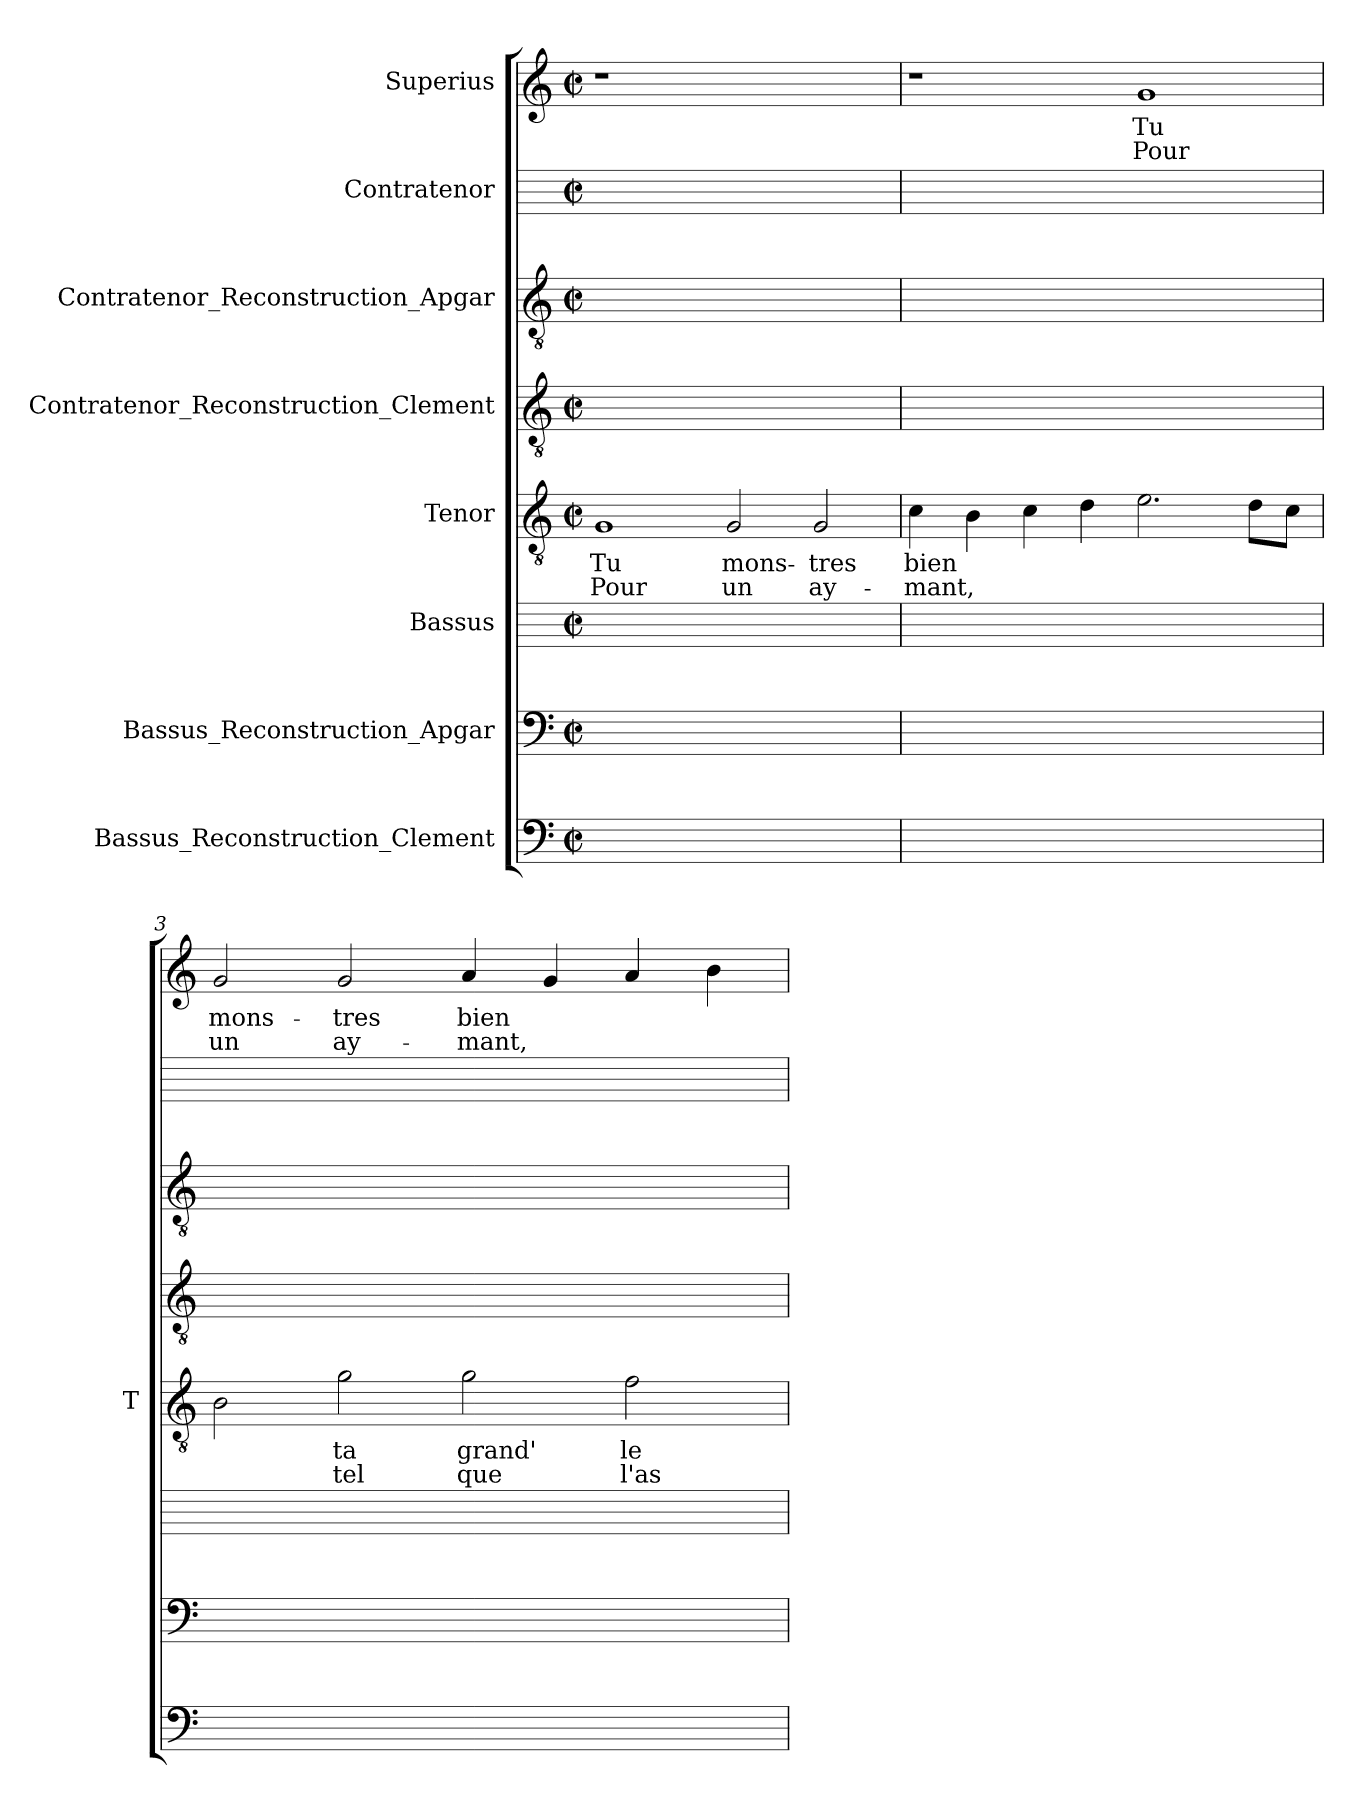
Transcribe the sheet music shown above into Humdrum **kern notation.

**kern	**kern	**kern	**kern	**text	**text	**kern	**kern	**kern	**kern	**text	**text
*part8	*part7	*part6	*part5	*part5	*part5	*part4	*part3	*part2	*part1	*part1	*part1
*staff8	*staff7	*staff6	*staff5	*staff5	*staff5	*staff4	*staff3	*staff2	*staff1	*staff1	*staff1
*I"Bassus_Reconstruction_Clement	*I"Bassus_Reconstruction_Apgar	*I"Bassus	*I"Tenor	*	*	*I"Contratenor_Reconstruction_Clement	*I"Contratenor_Reconstruction_Apgar	*I"Contratenor	*I"Superius	*	*
*	*	*	*I'T	*	*	*	*	*	*	*	*
*clefF4	*clefF4	*	*clefGv2	*	*	*clefGv2	*clefGv2	*	*clefG2	*	*
*k[]	*k[]	*	*k[]	*	*	*k[]	*k[]	*	*k[]	*	*
*C:	*C:	*	*C:	*	*	*C:	*C:	*	*C:	*	*
*M2/2	*M2/2	*M2/2	*M2/2	*	*	*M2/2	*M2/2	*M2/2	*M2/2	*	*
*met(c|)	*met(c|)	*met(c|)	*met(c|)	*	*	*met(c|)	*met(c|)	*met(c|)	*met(c|)	*	*
=1	=1	=1	=1	=1	=1	=1	=1	=1	=1	=1	=1
0ryy	0ryy	0ryy	1G	-Tu	-Pour	0ryy	0ryy	0ryy	1r	.	.
.	.	.	2G	mons-	-un	.	.	.	1ryy	.	.
.	.	.	2G	-tres	ay-	.	.	.	.	.	.
=2	=2	=2	=2	=2	=2	=2	=2	=2	=2	=2	=2
0ryy	0ryy	0ryy	4c	-bien	-mant,	0ryy	0ryy	0ryy	1r	.	.
.	.	.	4B	.	.	.	.	.	.	.	.
.	.	.	4c	.	.	.	.	.	.	.	.
.	.	.	4d	.	.	.	.	.	.	.	.
.	.	.	2.e	.	.	.	.	.	1g	-Tu	-Pour
.	.	.	8dL	.	.	.	.	.	.	.	.
.	.	.	8cJ	.	.	.	.	.	.	.	.
=3	=3	=3	=3	=3	=3	=3	=3	=3	=3	=3	=3
0ryy	0ryy	0ryy	2B	.	.	0ryy	0ryy	0ryy	2g	mons-	-un
.	.	.	2g	-ta	-tel	.	.	.	2g	-tres	ay-
.	.	.	2g	-grand'	-que	.	.	.	4a	-bien	-mant,
.	.	.	.	.	.	.	.	.	4g	.	.
.	.	.	2f	le-	-l'as	.	.	.	4a	.	.
.	.	.	.	.	.	.	.	.	4b	.	.
=	=	=	=	=	=	=	=	=	=	=	=
*-	*-	*-	*-	*-	*-	*-	*-	*-	*-	*-	*-
